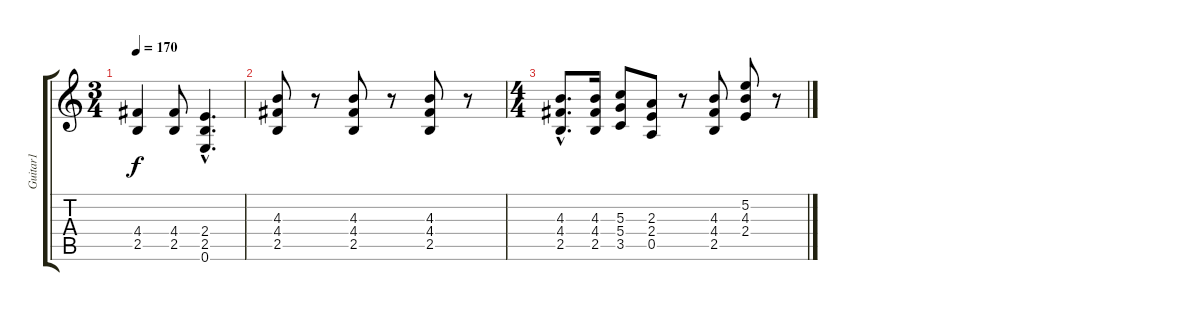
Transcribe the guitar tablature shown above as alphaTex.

\track ("Guitar1" "Guitar1") {instrument distortionguitar}
\staff {score tabs}
\tuning (E4 B3 G3 D3 A2 E2) {hide}
\ts (3 4)
\tempo 170
\clef g2
\ks c
(4.4 2.5).4{dy f} (4.4 2.5).8 (2.4{hac} 2.5{hac} 0.6{hac}).4{d} |
(4.3 4.4 2.5).8 r.8 (4.3 4.4 2.5).8 r.8 (4.3 4.4 2.5).8 r.8 |
\ts (4 4)
(4.3{hac} 4.4{hac} 2.5{hac}).8{d} (4.3 4.4 2.5).16 (5.3 5.4 3.5).8 (2.3 2.4 0.5).8 r.8 (4.3 4.4 2.5).8 (5.2 4.3 2.4).8 r.8
